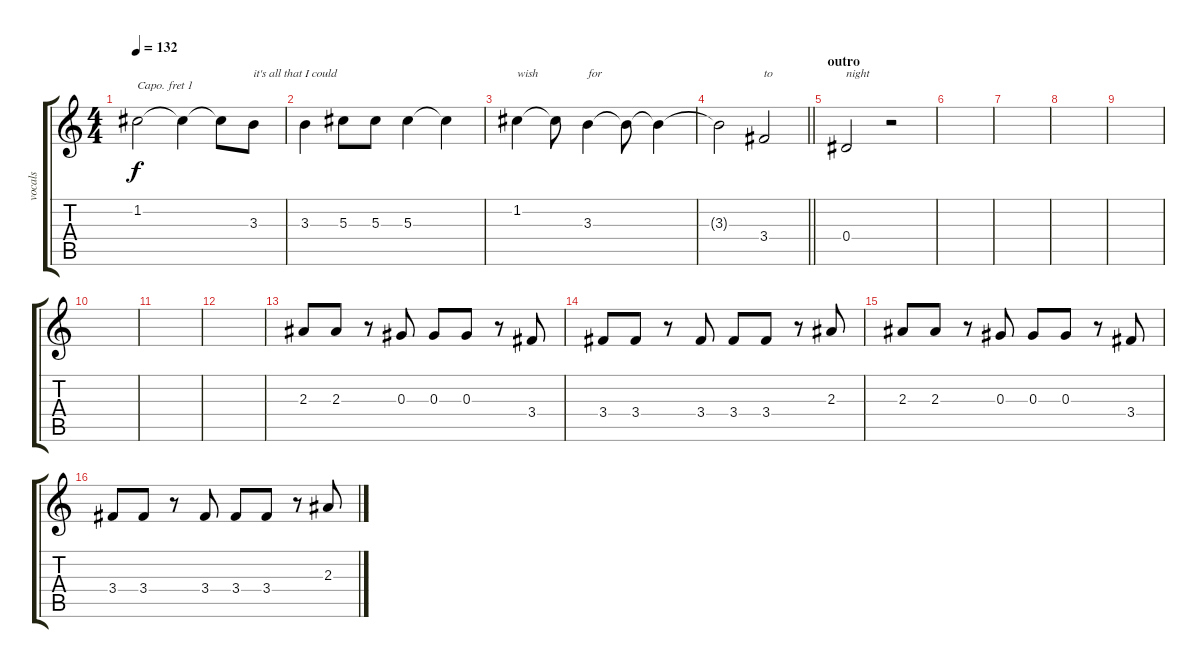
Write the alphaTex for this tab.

\track ("vocals" "vocals") {instrument overdrivenguitar}
\staff {score tabs}
\capo 1
\tuning (E4 B3 G3 D3 A2 E2) {hide}
\ts (4 4)
\tempo 132
\clef g2
\ks c
1.2{t}.2{dy f} 1.2{t}.4 1.2{t}.8 3.3.8{txt "it's all that I could"} |
3.3.4 5.3.8 5.3.8 5.3.4 5.3{t}.4 |
1.2.4{txt "wish"} 1.2{t}.8 3.3.4{txt "for"} 3.3{t}.8 3.3{t}.4 |
\barLineRight lightlight
3.3{t}.2 3.4.2{txt "to"} |
\section ("" "outro")
0.4.2{txt "night"} r.2 |
|
|
|
|
|
|
|
2.3.8 2.3.8 r.8 0.3.8 0.3.8 0.3.8 r.8 3.4.8 |
3.4.8 3.4.8 r.8 3.4.8 3.4.8 3.4.8 r.8 2.3.8 |
2.3.8 2.3.8 r.8 0.3.8 0.3.8 0.3.8 r.8 3.4.8 |
3.4.8 3.4.8 r.8 3.4.8 3.4.8 3.4.8 r.8 2.3.8
